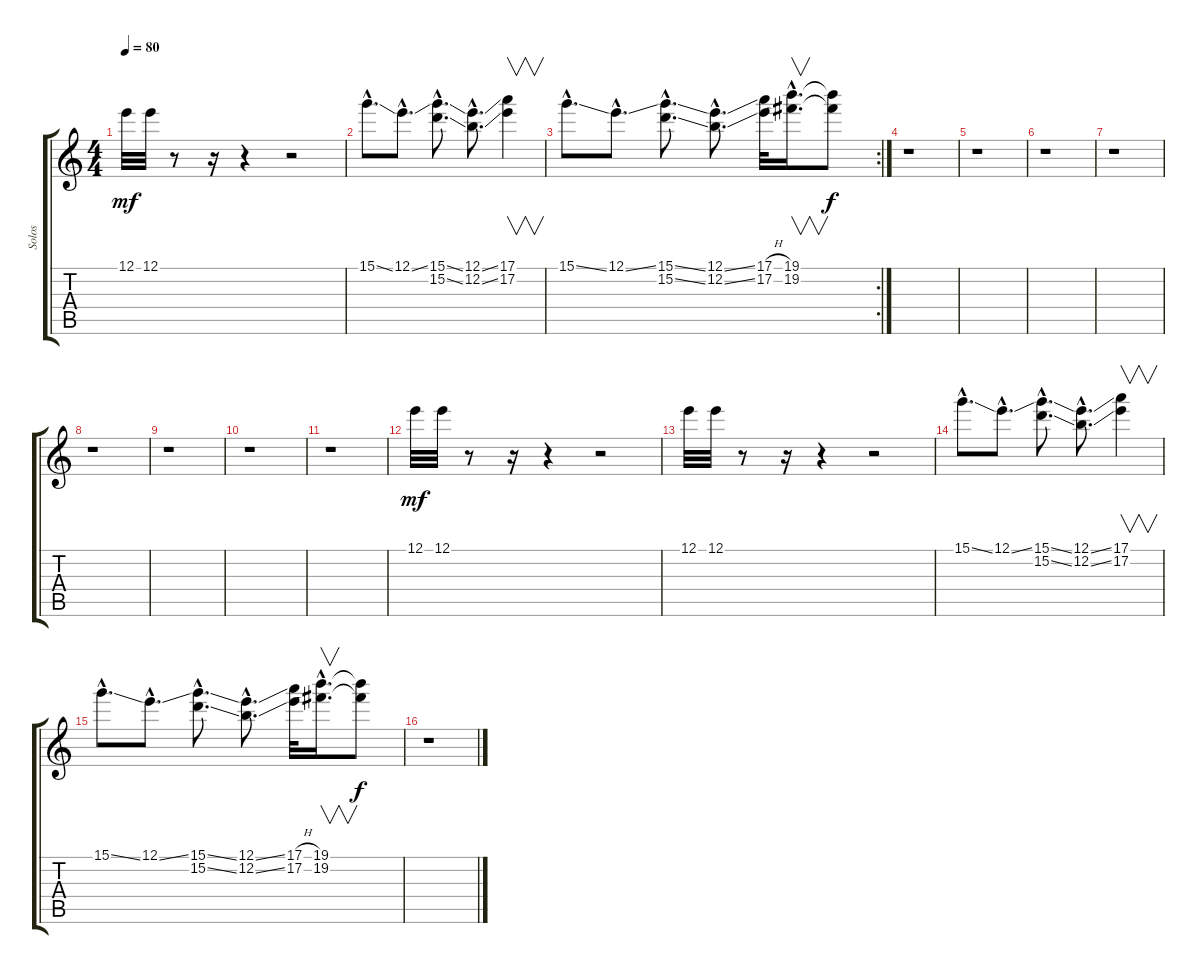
\track ("Solos" "Solos") {instrument overdrivenguitar}
\staff {score tabs}
\tuning (E4 B3 G3 D3 A2 E2) {hide}
\ts (4 4)
\tempo 80
\clef g2
\ks c
12.1.32{dy mf} 12.1.32 r.8 r.16 r.4 r.2 |
15.1{ss hac}.8{d} 12.1{ss hac}.8{d} (15.1{ss hac} 15.2{ss hac}).8{d} (12.1{ss hac} 12.2{ss hac}).8{d} (17.1 17.2).4{v} |
\rc 2
15.1{ss hac}.8{d} 12.1{ss hac}.8{d} (15.1{ss hac} 15.2{ss hac}).8{d} (12.1{ss hac} 12.2{ss hac}).8{d} (17.1{h} 17.2{h}).32 (19.1{hac} 19.2{hac}).16{v d} (19.1{t} 19.2{t}).8{dy f} |
r.1 |
r.1 |
r.1 |
r.1 |
r.1 |
r.1 |
r.1 |
r.1 |
12.1.32{dy mf} 12.1.32 r.8 r.16 r.4 r.2 |
12.1.32 12.1.32 r.8 r.16 r.4 r.2 |
15.1{ss hac}.8{d} 12.1{ss hac}.8{d} (15.1{ss hac} 15.2{ss hac}).8{d} (12.1{ss hac} 12.2{ss hac}).8{d} (17.1 17.2).4{v} |
15.1{ss hac}.8{d} 12.1{ss hac}.8{d} (15.1{ss hac} 15.2{ss hac}).8{d} (12.1{ss hac} 12.2{ss hac}).8{d} (17.1{h} 17.2{h}).32 (19.1{hac} 19.2{hac}).16{v d} (19.1{t} 19.2{t}).8{dy f} |
r.1
